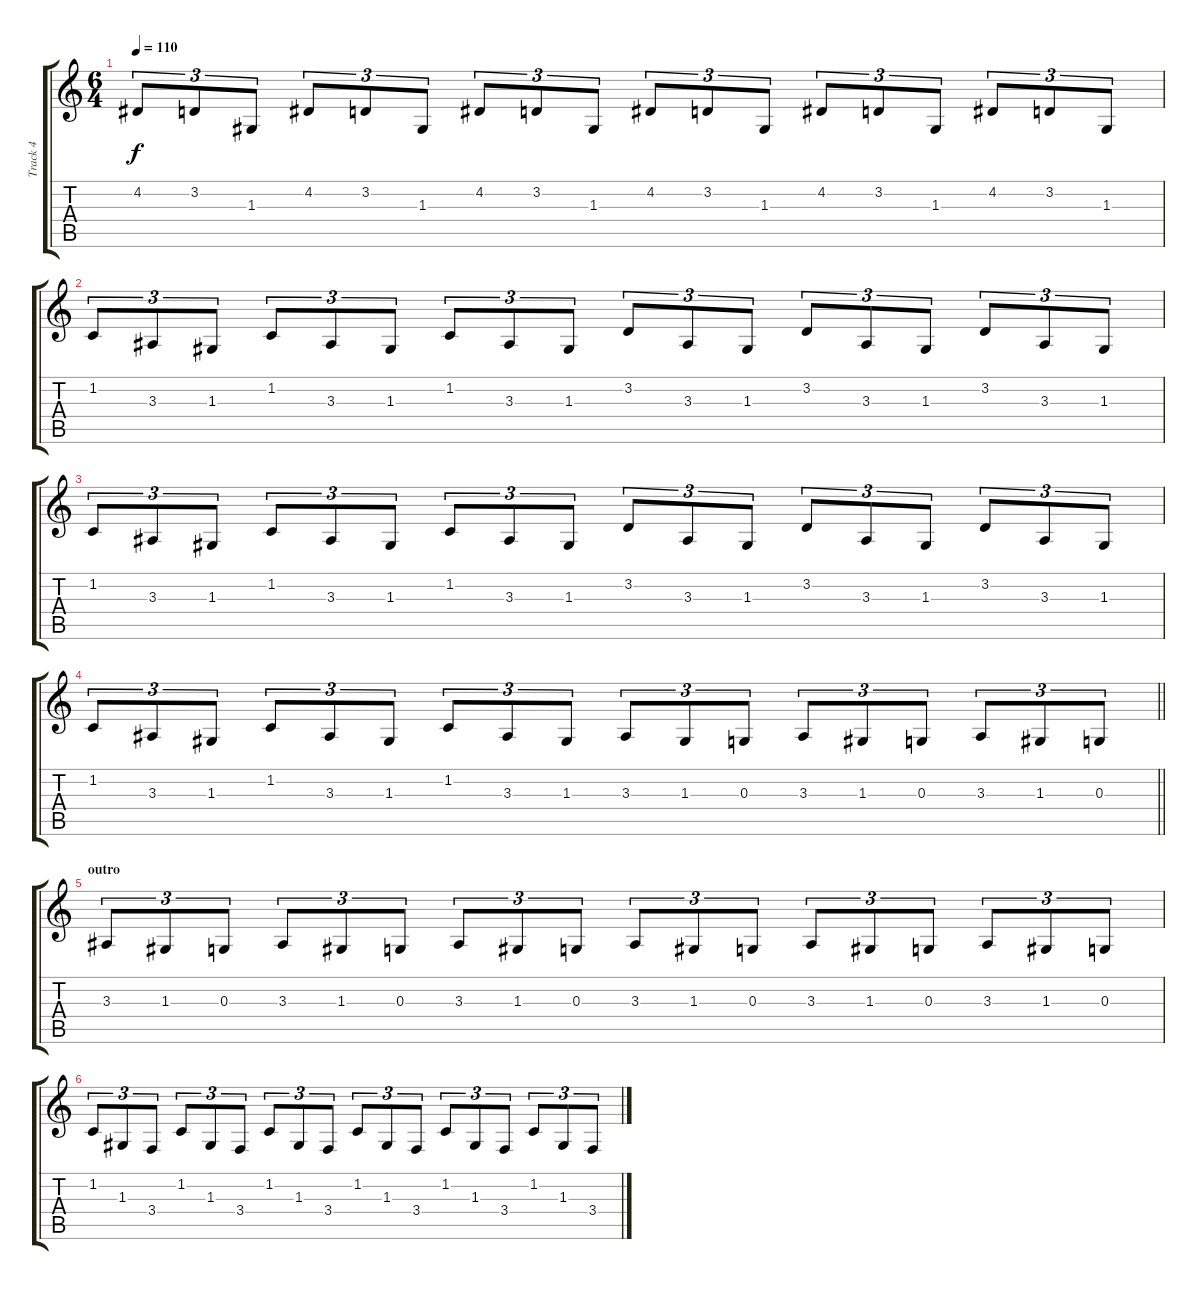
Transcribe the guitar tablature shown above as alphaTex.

\track ("Track 4" "Track 4") {instrument pad7halo}
\staff {score tabs}
\tuning (E4 B3 G3 D3 A2 E2) {hide}
\ts (6 4)
\tempo 110
\clef g2
\ks c
4.2.8{tu (3 2) dy f} 3.2.8{tu (3 2)} 1.3.8{tu (3 2)} 4.2.8{tu (3 2)} 3.2.8{tu (3 2)} 1.3.8{tu (3 2)} 4.2.8{tu (3 2)} 3.2.8{tu (3 2)} 1.3.8{tu (3 2)} 4.2.8{tu (3 2)} 3.2.8{tu (3 2)} 1.3.8{tu (3 2)} 4.2.8{tu (3 2)} 3.2.8{tu (3 2)} 1.3.8{tu (3 2)} 4.2.8{tu (3 2)} 3.2.8{tu (3 2)} 1.3.8{tu (3 2)} |
1.2.8{tu (3 2)} 3.3.8{tu (3 2)} 1.3.8{tu (3 2)} 1.2.8{tu (3 2)} 3.3.8{tu (3 2)} 1.3.8{tu (3 2)} 1.2.8{tu (3 2)} 3.3.8{tu (3 2)} 1.3.8{tu (3 2)} 3.2.8{tu (3 2)} 3.3.8{tu (3 2)} 1.3.8{tu (3 2)} 3.2.8{tu (3 2)} 3.3.8{tu (3 2)} 1.3.8{tu (3 2)} 3.2.8{tu (3 2)} 3.3.8{tu (3 2)} 1.3.8{tu (3 2)} |
1.2.8{tu (3 2)} 3.3.8{tu (3 2)} 1.3.8{tu (3 2)} 1.2.8{tu (3 2)} 3.3.8{tu (3 2)} 1.3.8{tu (3 2)} 1.2.8{tu (3 2)} 3.3.8{tu (3 2)} 1.3.8{tu (3 2)} 3.2.8{tu (3 2)} 3.3.8{tu (3 2)} 1.3.8{tu (3 2)} 3.2.8{tu (3 2)} 3.3.8{tu (3 2)} 1.3.8{tu (3 2)} 3.2.8{tu (3 2)} 3.3.8{tu (3 2)} 1.3.8{tu (3 2)} |
\barLineRight lightlight
1.2.8{tu (3 2)} 3.3.8{tu (3 2)} 1.3.8{tu (3 2)} 1.2.8{tu (3 2)} 3.3.8{tu (3 2)} 1.3.8{tu (3 2)} 1.2.8{tu (3 2)} 3.3.8{tu (3 2)} 1.3.8{tu (3 2)} 3.3.8{tu (3 2)} 1.3.8{tu (3 2)} 0.3.8{tu (3 2)} 3.3.8{tu (3 2)} 1.3.8{tu (3 2)} 0.3.8{tu (3 2)} 3.3.8{tu (3 2)} 1.3.8{tu (3 2)} 0.3.8{tu (3 2)} |
\section ("" "outro")
3.3.8{tu (3 2) volume 10} 1.3.8{tu (3 2) volume 7} 0.3.8{tu (3 2)} 3.3.8{tu (3 2)} 1.3.8{tu (3 2)} 0.3.8{tu (3 2)} 3.3.8{tu (3 2)} 1.3.8{tu (3 2)} 0.3.8{tu (3 2)} 3.3.8{tu (3 2)} 1.3.8{tu (3 2)} 0.3.8{tu (3 2)} 3.3.8{tu (3 2)} 1.3.8{tu (3 2)} 0.3.8{tu (3 2)} 3.3.8{tu (3 2)} 1.3.8{tu (3 2)} 0.3.8{tu (3 2)} |
1.2.8{tu (3 2)} 1.3.8{tu (3 2)} 3.4.8{tu (3 2)} 1.2.8{tu (3 2)} 1.3.8{tu (3 2)} 3.4.8{tu (3 2)} 1.2.8{tu (3 2)} 1.3.8{tu (3 2)} 3.4.8{tu (3 2)} 1.2.8{tu (3 2)} 1.3.8{tu (3 2)} 3.4.8{tu (3 2)} 1.2.8{tu (3 2)} 1.3.8{tu (3 2)} 3.4.8{tu (3 2)} 1.2.8{tu (3 2)} 1.3.8{tu (3 2)} 3.4.8{tu (3 2)}
